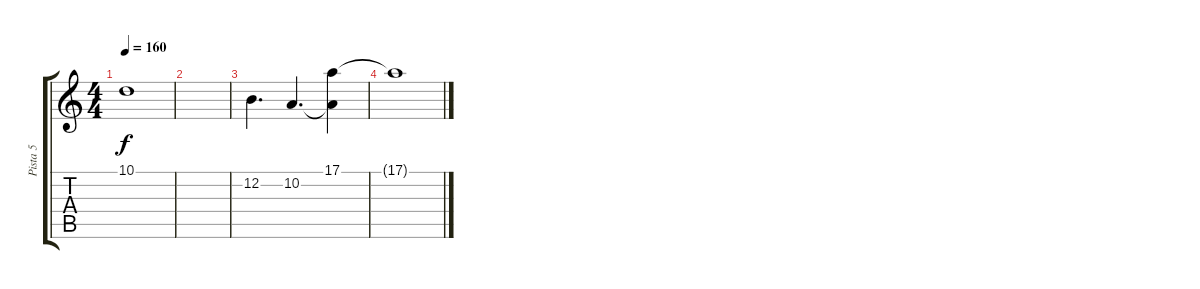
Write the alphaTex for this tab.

\track ("Pista 5" "Pista 5") {instrument electricpiano1}
\staff {score tabs}
\tuning (E4 B3 G3 D3 A2 E2) {hide}
\ts (4 4)
\tempo 160
\clef g2
\ks c
10.1{t}.1{dy f} |
|
12.2.4{d} 10.2.4{d} (17.1 10.2{t}).4 |
17.1{t}.1
